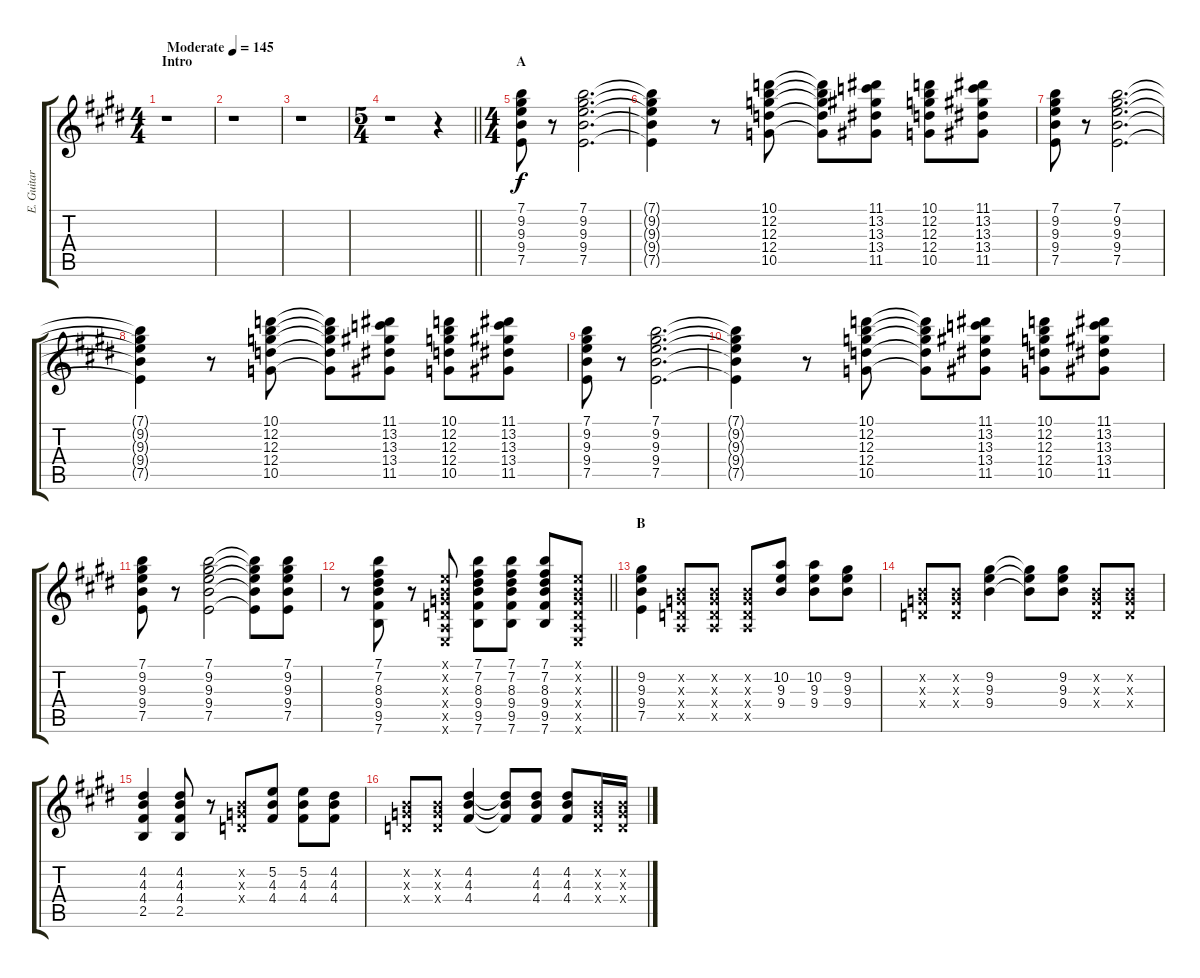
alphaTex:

\track ("E. Guitar I" "E. Guitar ") {instrument overdrivenguitar}
\staff {score tabs}
\tuning (E4 B3 G3 D3 A2 E2) {hide}
\ts (4 4)
\section ("" "Intro")
\tempo (145 "Moderate")
\clef g2
\ks e
r.1{dy f instrument overdrivenguitar} |
r.1 |
r.1 |
\ts (5 4)
\barLineRight lightlight
r.1 r.4 |
\ts (4 4)
\section ("" "A")
(7.1 9.2 9.3 9.4 7.5).8 r.8 (7.1 9.2 9.3 9.4 7.5).2{d} |
(7.1{t} 9.2{t} 9.3{t} 9.4{t} 7.5{t}).4 r.8 (10.1 12.2 12.3 12.4 10.5).8 (10.1{t} 12.2{t} 12.3{t} 12.4{t} 10.5{t}).8 (11.1 13.2 13.3 13.4 11.5).8 (10.1 12.2 12.3 12.4 10.5).8 (11.1 13.2 13.3 13.4 11.5).8 |
(7.1 9.2 9.3 9.4 7.5).8 r.8 (7.1 9.2 9.3 9.4 7.5).2{d} |
(7.1{t} 9.2{t} 9.3{t} 9.4{t} 7.5{t}).4 r.8 (10.1 12.2 12.3 12.4 10.5).8 (10.1{t} 12.2{t} 12.3{t} 12.4{t} 10.5{t}).8 (11.1 13.2 13.3 13.4 11.5).8 (10.1 12.2 12.3 12.4 10.5).8 (11.1 13.2 13.3 13.4 11.5).8 |
(7.1 9.2 9.3 9.4 7.5).8 r.8 (7.1 9.2 9.3 9.4 7.5).2{d} |
(7.1{t} 9.2{t} 9.3{t} 9.4{t} 7.5{t}).4 r.8 (10.1 12.2 12.3 12.4 10.5).8 (10.1{t} 12.2{t} 12.3{t} 12.4{t} 10.5{t}).8 (11.1 13.2 13.3 13.4 11.5).8 (10.1 12.2 12.3 12.4 10.5).8 (11.1 13.2 13.3 13.4 11.5).8 |
(7.1 9.2 9.3 9.4 7.5).8 r.8 (7.1 9.2 9.3 9.4 7.5).2 (7.1{t} 9.2{t} 9.3{t} 9.4{t} 7.5{t}).8 (7.1 9.2 9.3 9.4 7.5).8 |
\barLineRight lightlight
r.8 (7.1 7.2 8.3 9.4 9.5 7.6).8 r.8 (0.1{x} 0.2{x} 0.3{x} 0.4{x} 0.5{x} 0.6{x}).8 (7.1 7.2 8.3 9.4 9.5 7.6).8 (7.1 7.2 8.3 9.4 9.5 7.6).8 (7.1 7.2 8.3 9.4 9.5 7.6).8 (0.1{x} 0.2{x} 0.3{x} 0.4{x} 0.5{x} 0.6{x}).8 |
\section ("" "B")
(9.2 9.3 9.4 7.5).4 (0.2{x} 0.3{x} 0.4{x} 0.5{x}).8 (0.2{x} 0.3{x} 0.4{x} 0.5{x}).8 (0.2{x} 0.3{x} 0.4{x} 0.5{x}).8 (10.2 9.3 9.4).8 (10.2 9.3 9.4).8 (9.2 9.3 9.4).8 |
(0.2{x} 0.3{x} 0.4{x}).8 (0.2{x} 0.3{x} 0.4{x}).8 (9.2 9.3 9.4).4 (9.2{t} 9.3{t} 9.4{t}).8 (9.2 9.3 9.4).8 (0.2{x} 0.3{x} 0.4{x}).8 (0.2{x} 0.3{x} 0.4{x}).8 |
(4.2 4.3 4.4 2.5).4 (4.2 4.3 4.4 2.5).8 r.8 (0.2{x} 0.3{x} 0.4{x}).8 (5.2 4.3 4.4).8 (5.2 4.3 4.4).8 (4.2 4.3 4.4).8 |
(0.2{x} 0.3{x} 0.4{x}).8 (0.2{x} 0.3{x} 0.4{x}).8 (4.2 4.3 4.4).4 (4.2{t} 4.3{t} 4.4{t}).8 (4.2 4.3 4.4).8 (4.2 4.3 4.4).8 (0.2{x} 0.3{x} 0.4{x}).16 (0.2{x} 0.3{x} 0.4{x}).16
